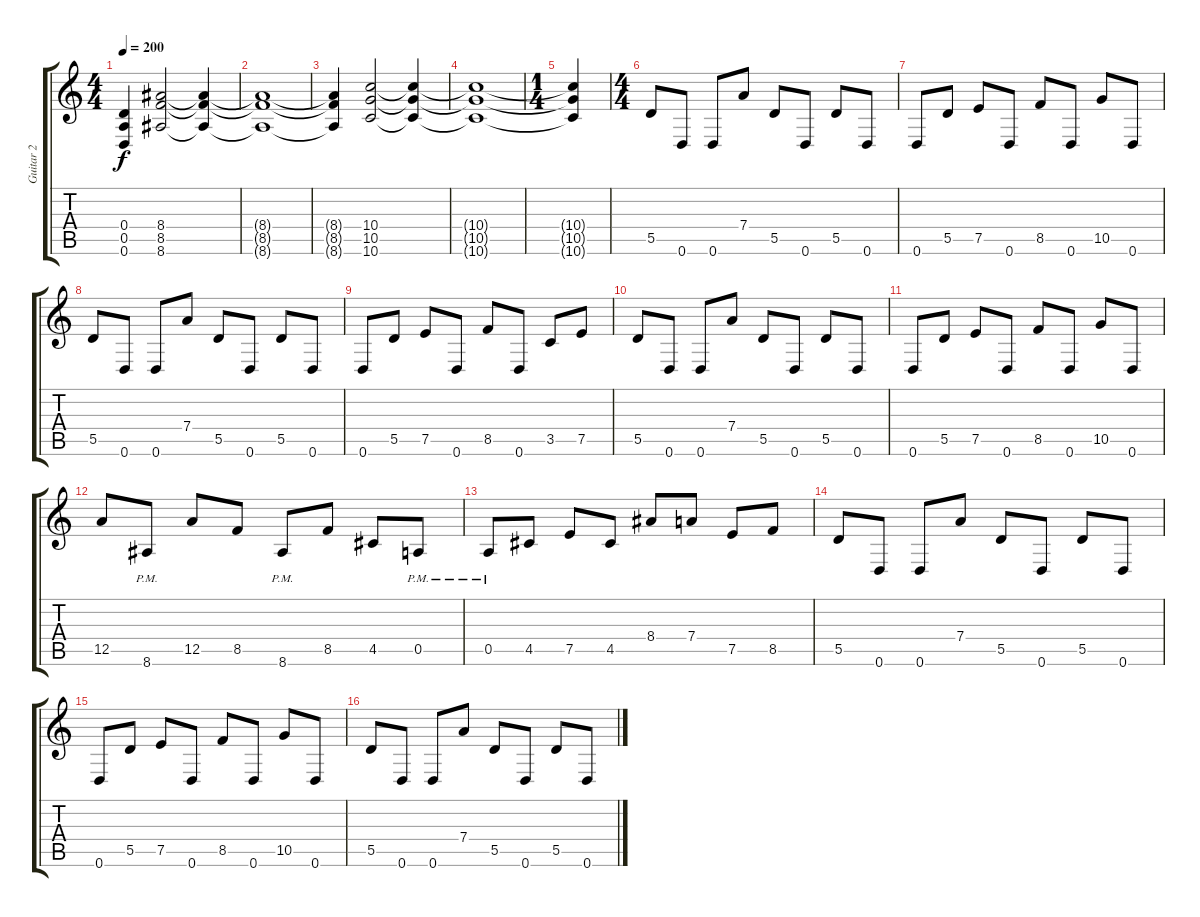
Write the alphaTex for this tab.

\track ("Guitar 2" "Guitar 2") {instrument distortionguitar}
\staff {score tabs}
\tuning (E4 B3 G3 D3 A2 D2) {hide}
\ts (4 4)
\tempo 200
\clef g2
\ks c
(0.4{t} 0.5{t} 0.6{t}).4{dy f} (8.4 8.5 8.6).2 (8.4{t} 8.5{t} 8.6{t}).4 |
(8.4{t} 8.5{t} 8.6{t}).1 |
(8.4{t} 8.5{t} 8.6{t}).4 (10.4 10.5 10.6).2 (10.4{t} 10.5{t} 10.6{t}).4 |
(10.4{t} 10.5{t} 10.6{t}).1 |
\ts (1 4)
(10.4{t} 10.5{t} 10.6{t}).4 |
\ts (4 4)
5.5.8 0.6.8 0.6.8 7.4.8 5.5.8 0.6.8 5.5.8 0.6.8 |
0.6.8 5.5.8 7.5.8 0.6.8 8.5.8 0.6.8 10.5.8 0.6.8 |
5.5.8 0.6.8 0.6.8 7.4.8 5.5.8 0.6.8 5.5.8 0.6.8 |
0.6.8 5.5.8 7.5.8 0.6.8 8.5.8 0.6.8 3.5.8 7.5.8 |
5.5.8 0.6.8 0.6.8 7.4.8 5.5.8 0.6.8 5.5.8 0.6.8 |
0.6.8 5.5.8 7.5.8 0.6.8 8.5.8 0.6.8 10.5.8 0.6.8 |
12.5.8 8.6{pm}.8 12.5.8 8.5.8 8.6{pm}.8 8.5.8 4.5.8 0.5{pm}.8 |
0.5{pm}.8 4.5.8 7.5.8 4.5.8 8.4.8 7.4.8 7.5.8 8.5.8 |
5.5.8 0.6.8 0.6.8 7.4.8 5.5.8 0.6.8 5.5.8 0.6.8 |
0.6.8 5.5.8 7.5.8 0.6.8 8.5.8 0.6.8 10.5.8 0.6.8 |
5.5.8 0.6.8 0.6.8 7.4.8 5.5.8 0.6.8 5.5.8 0.6.8
